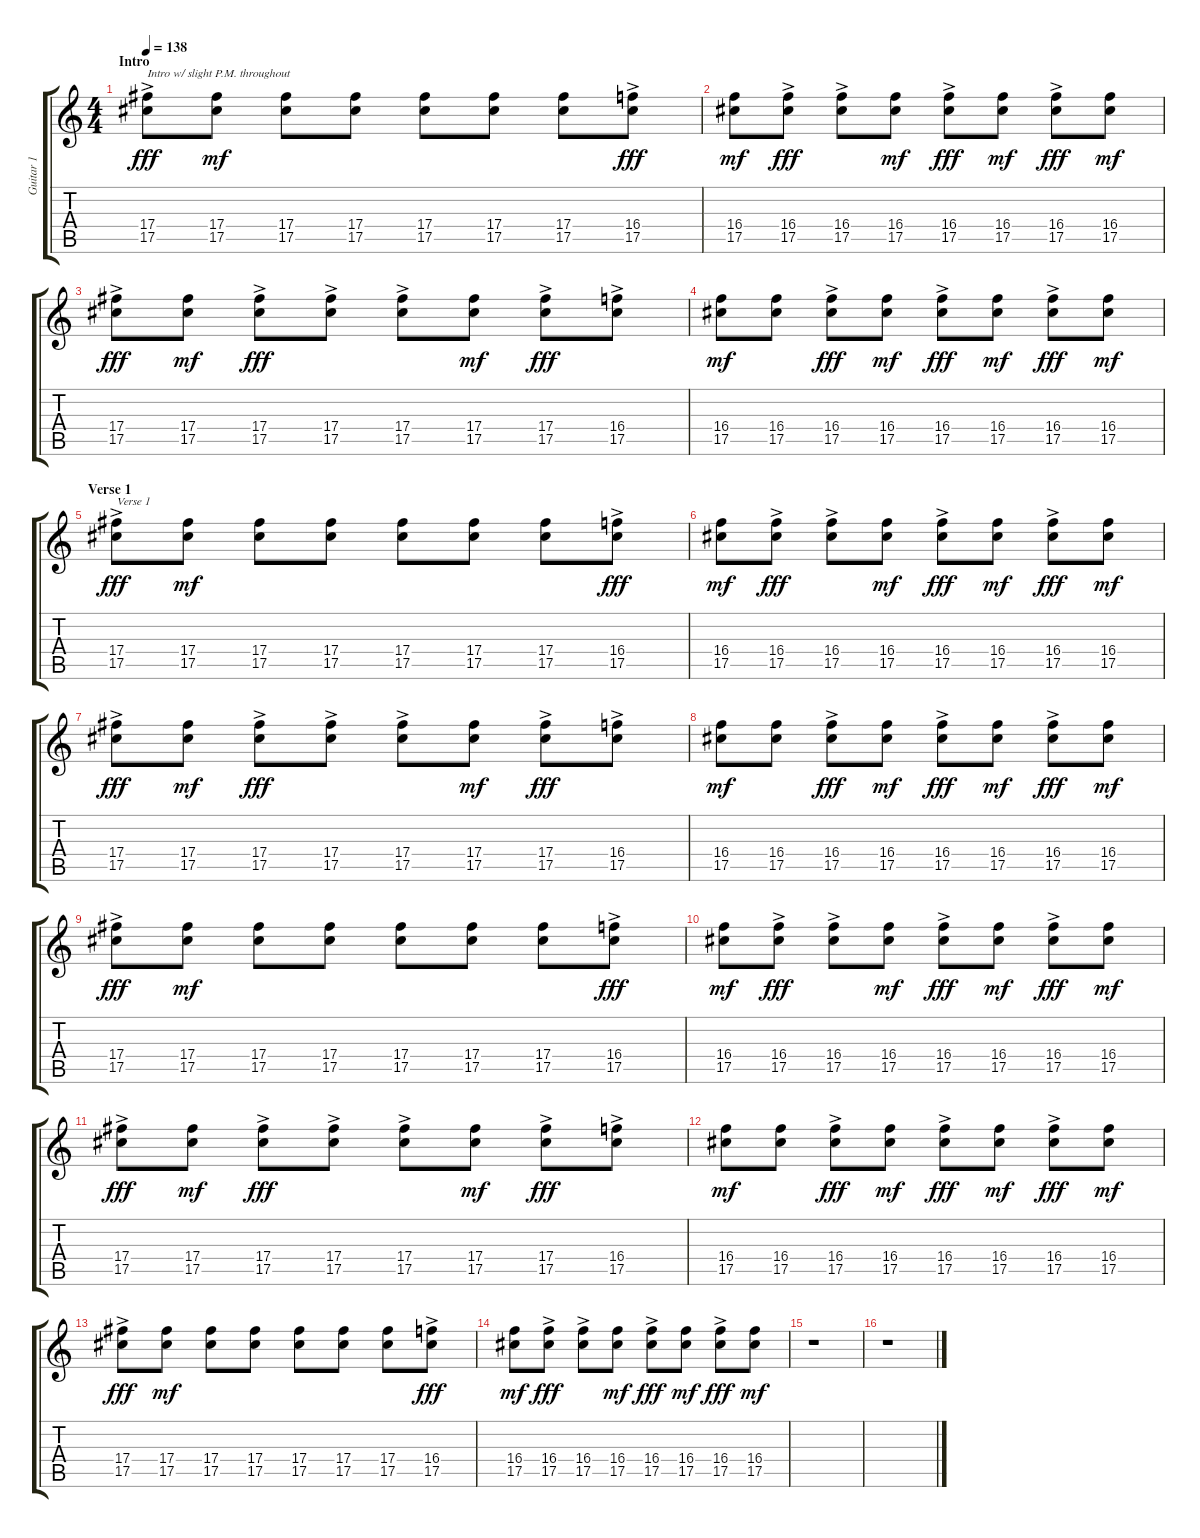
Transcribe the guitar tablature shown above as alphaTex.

\track ("Guitar 1" "Guitar 1") {instrument electricguitarclean}
\staff {score tabs}
\tuning (Eb4 Bb3 Gb3 Db3 Ab2 Db2) {hide}
\ts (4 4)
\section ("" "Intro")
\tempo 138
\clef g2
\ks c
(17.4{ac} 17.5{ac}).8{txt "Intro w/ slight P.M. throughout" dy fff instrument electricguitarclean} (17.4 17.5).8{dy mf} (17.4 17.5).8 (17.4 17.5).8 (17.4 17.5).8 (17.4 17.5).8 (17.4 17.5).8 (16.4{ac} 17.5{ac}).8{dy fff} |
(16.4 17.5).8{dy mf} (16.4{ac} 17.5{ac}).8{dy fff} (16.4{ac} 17.5{ac}).8 (16.4 17.5).8{dy mf} (16.4{ac} 17.5{ac}).8{dy fff} (16.4 17.5).8{dy mf} (16.4{ac} 17.5{ac}).8{dy fff} (16.4 17.5).8{dy mf} |
(17.4{ac} 17.5{ac}).8{dy fff} (17.4 17.5).8{dy mf} (17.4{ac} 17.5{ac}).8{dy fff} (17.4{ac} 17.5{ac}).8 (17.4{ac} 17.5{ac}).8 (17.4 17.5).8{dy mf} (17.4{ac} 17.5{ac}).8{dy fff} (16.4{ac} 17.5{ac}).8 |
(16.4 17.5).8{dy mf} (16.4 17.5).8 (16.4{ac} 17.5{ac}).8{dy fff} (16.4 17.5).8{dy mf} (16.4{ac} 17.5{ac}).8{dy fff} (16.4 17.5).8{dy mf} (16.4{ac} 17.5{ac}).8{dy fff} (16.4 17.5).8{dy mf} |
\section ("" "Verse 1")
(17.4{ac} 17.5{ac}).8{txt "Verse 1" dy fff} (17.4 17.5).8{dy mf} (17.4 17.5).8 (17.4 17.5).8 (17.4 17.5).8 (17.4 17.5).8 (17.4 17.5).8 (16.4{ac} 17.5{ac}).8{dy fff} |
(16.4 17.5).8{dy mf} (16.4{ac} 17.5{ac}).8{dy fff} (16.4{ac} 17.5{ac}).8 (16.4 17.5).8{dy mf} (16.4{ac} 17.5{ac}).8{dy fff} (16.4 17.5).8{dy mf} (16.4{ac} 17.5{ac}).8{dy fff} (16.4 17.5).8{dy mf} |
(17.4{ac} 17.5{ac}).8{dy fff} (17.4 17.5).8{dy mf} (17.4{ac} 17.5{ac}).8{dy fff} (17.4{ac} 17.5{ac}).8 (17.4{ac} 17.5{ac}).8 (17.4 17.5).8{dy mf} (17.4{ac} 17.5{ac}).8{dy fff} (16.4{ac} 17.5{ac}).8 |
(16.4 17.5).8{dy mf} (16.4 17.5).8 (16.4{ac} 17.5{ac}).8{dy fff} (16.4 17.5).8{dy mf} (16.4{ac} 17.5{ac}).8{dy fff} (16.4 17.5).8{dy mf} (16.4{ac} 17.5{ac}).8{dy fff} (16.4 17.5).8{dy mf} |
(17.4{ac} 17.5{ac}).8{dy fff} (17.4 17.5).8{dy mf} (17.4 17.5).8 (17.4 17.5).8 (17.4 17.5).8 (17.4 17.5).8 (17.4 17.5).8 (16.4{ac} 17.5{ac}).8{dy fff} |
(16.4 17.5).8{dy mf} (16.4{ac} 17.5{ac}).8{dy fff} (16.4{ac} 17.5{ac}).8 (16.4 17.5).8{dy mf} (16.4{ac} 17.5{ac}).8{dy fff} (16.4 17.5).8{dy mf} (16.4{ac} 17.5{ac}).8{dy fff} (16.4 17.5).8{dy mf} |
(17.4{ac} 17.5{ac}).8{dy fff} (17.4 17.5).8{dy mf} (17.4{ac} 17.5{ac}).8{dy fff} (17.4{ac} 17.5{ac}).8 (17.4{ac} 17.5{ac}).8 (17.4 17.5).8{dy mf} (17.4{ac} 17.5{ac}).8{dy fff} (16.4{ac} 17.5{ac}).8 |
(16.4 17.5).8{dy mf} (16.4 17.5).8 (16.4{ac} 17.5{ac}).8{dy fff} (16.4 17.5).8{dy mf} (16.4{ac} 17.5{ac}).8{dy fff} (16.4 17.5).8{dy mf} (16.4{ac} 17.5{ac}).8{dy fff} (16.4 17.5).8{dy mf} |
(17.4{ac} 17.5{ac}).8{dy fff} (17.4 17.5).8{dy mf} (17.4 17.5).8 (17.4 17.5).8 (17.4 17.5).8 (17.4 17.5).8 (17.4 17.5).8 (16.4{ac} 17.5{ac}).8{dy fff} |
(16.4 17.5).8{dy mf} (16.4{ac} 17.5{ac}).8{dy fff} (16.4{ac} 17.5{ac}).8 (16.4 17.5).8{dy mf} (16.4{ac} 17.5{ac}).8{dy fff} (16.4 17.5).8{dy mf} (16.4{ac} 17.5{ac}).8{dy fff} (16.4 17.5).8{dy mf} |
r.1 |
r.1
